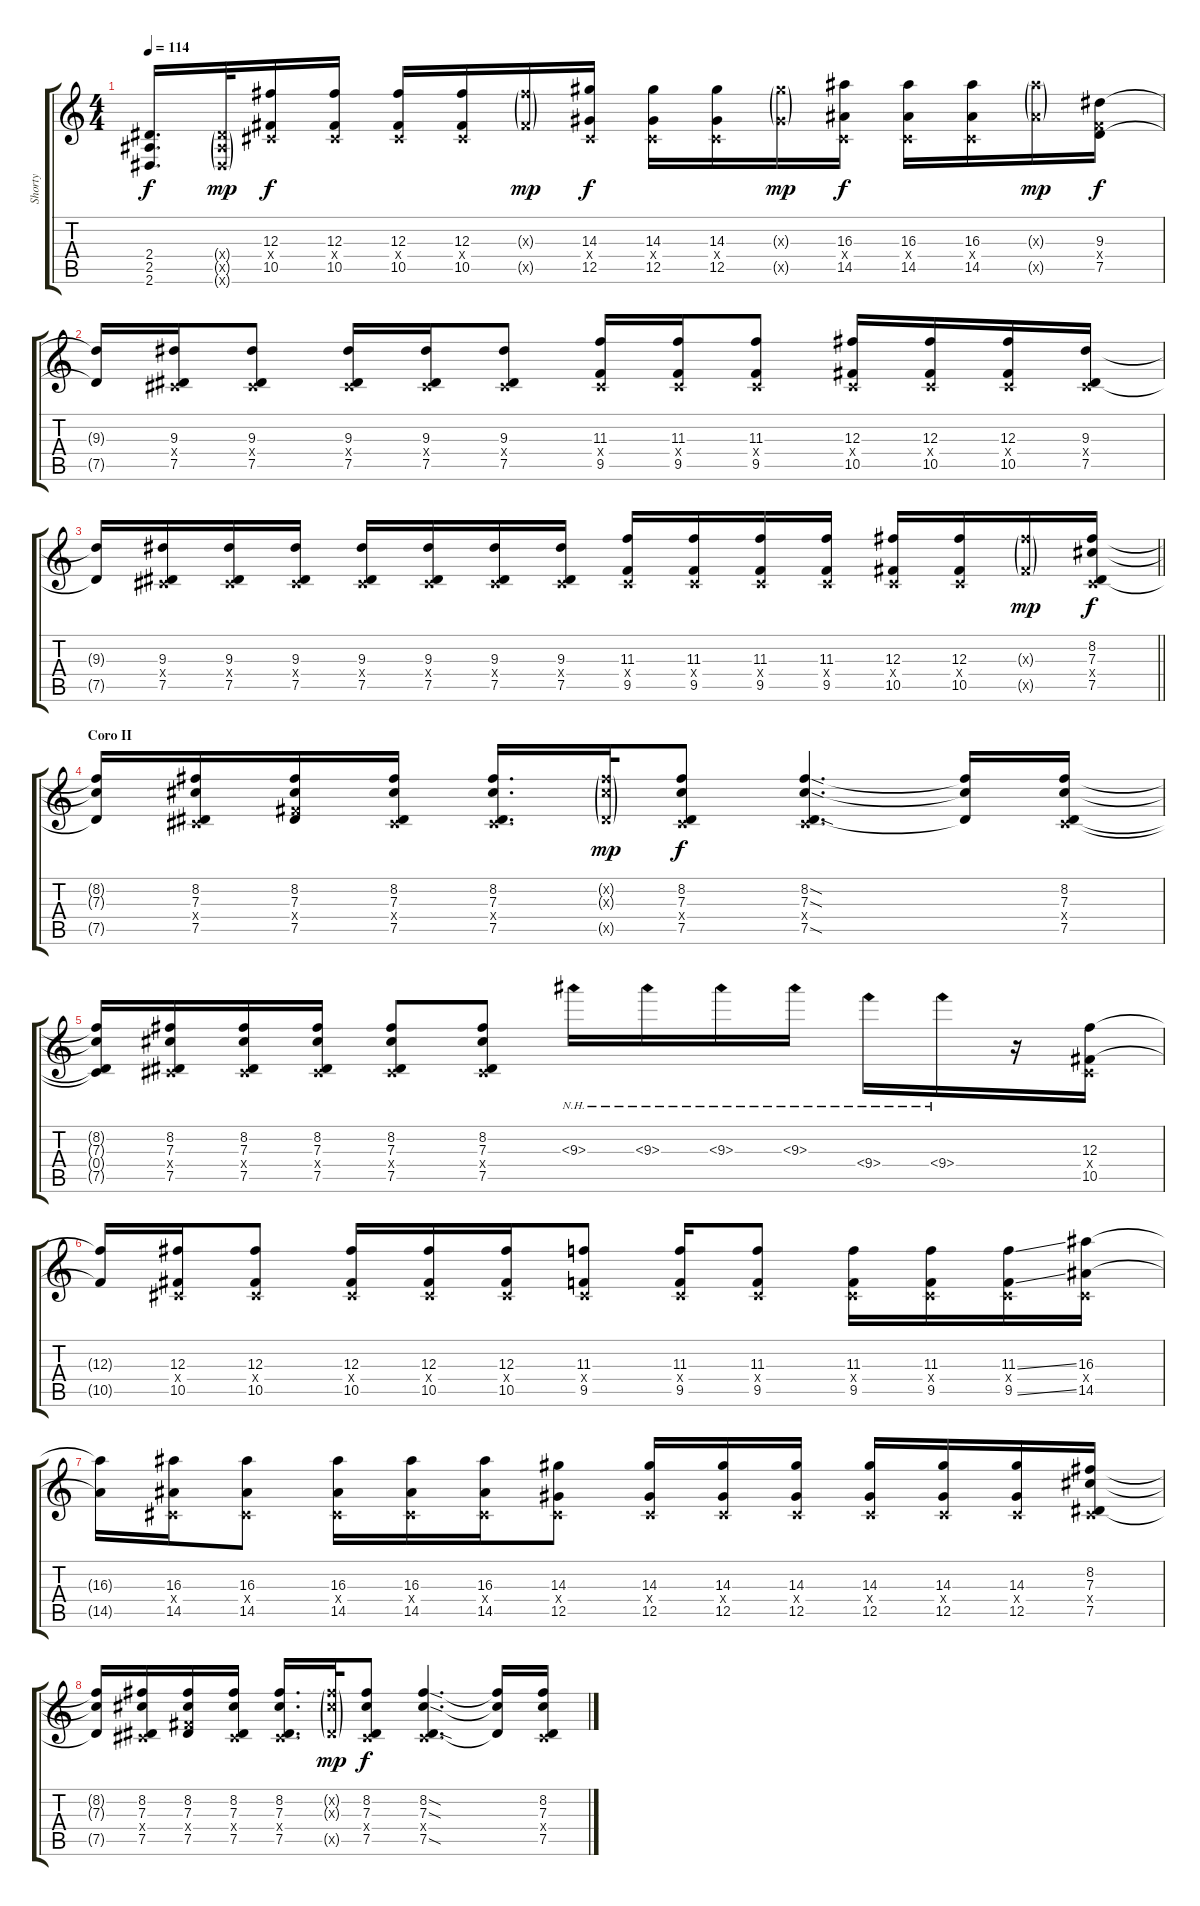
\track ("Shorty" "Shorty") {instrument distortionguitar}
\staff {score tabs}
\tuning (Eb4 Bb3 Gb3 Db3 Ab2 Db2) {hide}
\ts (4 4)
\tempo 114
\clef g2
\ks c
(2.4{t} 2.5{t} 2.6{t}).16{d dy f} (2.4{g x} 2.5{g x} 2.6{g x}).32{dy mp} (12.3 0.4{x} 10.5).16{dy f} (12.3 0.4{x} 10.5).16 (12.3 0.4{x} 10.5).16 (12.3 0.4{x} 10.5).16 (12.3{g x} 10.5{g x}).16{dy mp} (14.3 0.4{x} 12.5).16{dy f} (14.3 0.4{x} 12.5).16 (14.3 0.4{x} 12.5).16 (14.3{g x} 12.5{g x}).16{dy mp} (16.3 0.4{x} 14.5).16{dy f} (16.3 0.4{x} 14.5).16 (16.3 0.4{x} 14.5).16 (16.3{g x} 14.5{g x}).16{dy mp} (9.3 5.4{x} 7.5).16{dy f} |
(9.3{t} 7.5{t}).16 (9.3 0.4{x} 7.5).16 (9.3 0.4{x} 7.5).8 (9.3 0.4{x} 7.5).16 (9.3 0.4{x} 7.5).16 (9.3 0.4{x} 7.5).8 (11.3 0.4{x} 9.5).16 (11.3 0.4{x} 9.5).16 (11.3 0.4{x} 9.5).8 (12.3 0.4{x} 10.5).16 (12.3 0.4{x} 10.5).16 (12.3 0.4{x} 10.5).16 (9.3 0.4{x} 7.5).16 |
\barLineRight lightlight
(9.3{t} 7.5{t}).16 (9.3 0.4{x} 7.5).16 (9.3 0.4{x} 7.5).16 (9.3 0.4{x} 7.5).16 (9.3 0.4{x} 7.5).16 (9.3 0.4{x} 7.5).16 (9.3 0.4{x} 7.5).16 (9.3 0.4{x} 7.5).16 (11.3 0.4{x} 9.5).16 (11.3 0.4{x} 9.5).16 (11.3 0.4{x} 9.5).16 (11.3 0.4{x} 9.5).16 (12.3 0.4{x} 10.5).16 (12.3 0.4{x} 10.5).16 (12.3{g x} 10.5{g x}).16{dy mp} (8.2 7.3 0.4{x} 7.5).16{dy f} |
\section ("" "Coro II")
(8.2{t} 7.3{t} 7.5{t}).16 (8.2 7.3 0.4{x} 7.5).16 (8.2 7.3 5.4{x} 7.5).16 (8.2 7.3 0.4{x} 7.5).16 (8.2 7.3 0.4{x} 7.5).16{d} (8.2{g x} 7.3{g x} 7.5{g x}).32{dy mp} (8.2 7.3 0.4{x} 7.5).8{dy f} (8.2{sod} 7.3{sod} 0.4{x} 7.5{sod}).4{d} (8.2{t} 7.3{t} 7.5{t}).16 (8.2 7.3 0.4{x} 7.5).16 |
(8.2{t} 7.3{t} 0.4{t} 7.5{t}).16 (8.2 7.3 0.4{x} 7.5).16 (8.2 7.3 0.4{x} 7.5).16 (8.2 7.3 0.4{x} 7.5).16 (8.2 7.3 0.4{x} 7.5).8 (8.2 7.3 0.4{x} 7.5).8 9.3{nh}.16 9.3{nh}.16 9.3{nh}.16 9.3{nh}.16 9.4{nh}.16 9.4{nh}.16 r.16 (12.3 0.4{x} 10.5).16 |
(12.3{t} 10.5{t}).16 (12.3 0.4{x} 10.5).16 (12.3 0.4{x} 10.5).8 (12.3 0.4{x} 10.5).16 (12.3 0.4{x} 10.5).16 (12.3 0.4{x} 10.5).16 (11.3 0.4{x} 9.5).8 (11.3 0.4{x} 9.5).16 (11.3 0.4{x} 9.5).8 (11.3 0.4{x} 9.5).16 (11.3 0.4{x} 9.5).16 (11.3{ss} 0.4{x} 9.5{ss}).16 (16.3 0.4{x} 14.5).16 |
(16.3{t} 14.5{t}).16 (16.3 0.4{x} 14.5).16 (16.3 0.4{x} 14.5).8 (16.3 0.4{x} 14.5).16 (16.3 0.4{x} 14.5).16 (16.3 0.4{x} 14.5).16 (14.3 0.4{x} 12.5).8 (14.3 0.4{x} 12.5).16 (14.3 0.4{x} 12.5).16 (14.3 0.4{x} 12.5).16 (14.3 0.4{x} 12.5).16 (14.3 0.4{x} 12.5).16 (14.3 0.4{x} 12.5).16 (8.2 7.3 0.4{x} 7.5).16 |
(8.2{t} 7.3{t} 7.5{t}).16 (8.2 7.3 0.4{x} 7.5).16 (8.2 7.3 5.4{x} 7.5).16 (8.2 7.3 0.4{x} 7.5).16 (8.2 7.3 0.4{x} 7.5).16{d} (8.2{g x} 7.3{g x} 7.5{g x}).32{dy mp} (8.2 7.3 0.4{x} 7.5).8{dy f} (8.2{sod} 7.3{sod} 0.4{x} 7.5{sod}).4{d} (8.2{t} 7.3{t} 7.5{t}).16 (8.2 7.3 0.4{x} 7.5).16
